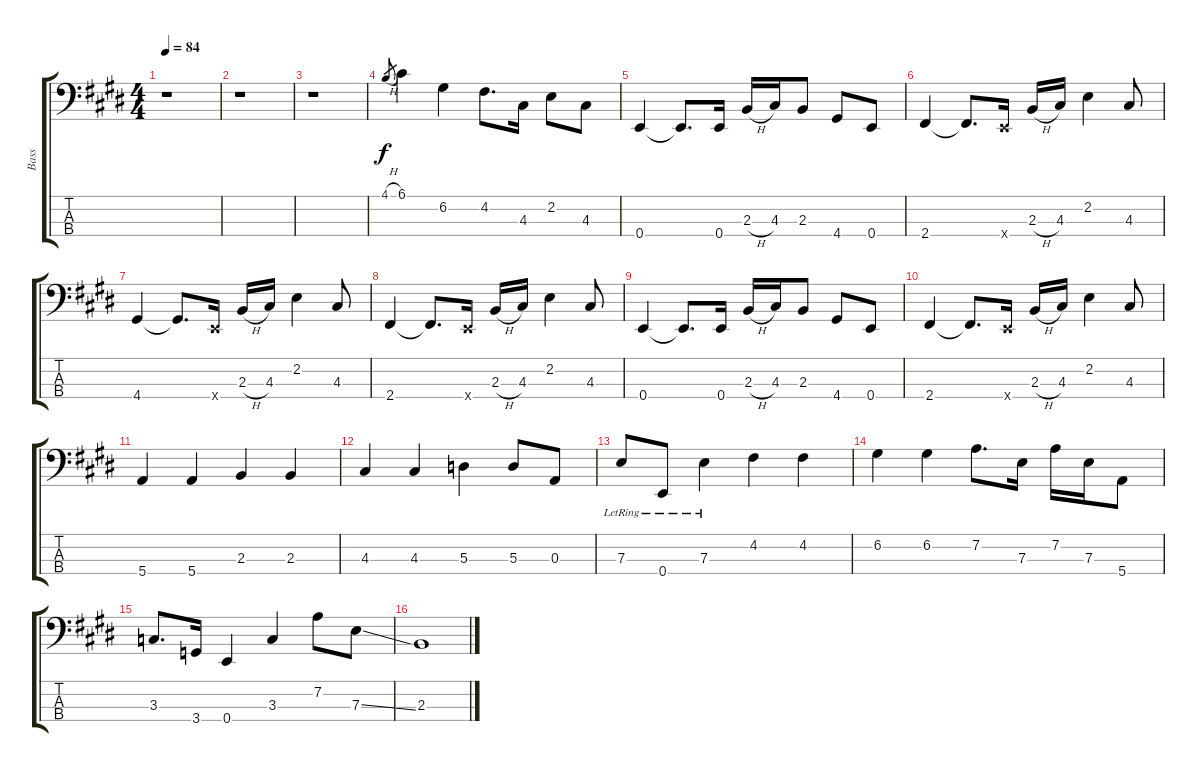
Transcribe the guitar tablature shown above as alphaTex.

\track ("Bass" "Bass") {instrument electricbasspick}
\staff {score tabs}
\tuning (G2 D2 A1 E1) {hide}
\ts (4 4)
\tempo 84
\clef f4
\ks e
r.1{dy f instrument electricbasspick} |
\ks c#minor
r.1 |
r.1 |
4.1{h}.8{gr} 6.1.4 6.2.4 4.2.8{d} 4.3.16 2.2.8 4.3.8 |
\ks e
0.4.4 0.4{t}.8{d} 0.4.16 2.3{h}.16 4.3.16 2.3.8 4.4.8 0.4.8 |
\ks c#minor
2.4.4 2.4{t}.8{d} 0.4{x}.16 2.3{h}.16 4.3.16 2.2.4 4.3.8 |
4.4.4 4.4{t}.8{d} 0.4{x}.16 2.3{h}.16 4.3.16 2.2.4 4.3.8 |
2.4.4 2.4{t}.8{d} 0.4{x}.16 2.3{h}.16 4.3.16 2.2.4 4.3.8 |
\ks e
0.4.4 0.4{t}.8{d} 0.4.16 2.3{h}.16 4.3.16 2.3.8 4.4.8 0.4.8 |
\ks c#minor
2.4.4 2.4{t}.8{d} 0.4{x}.16 2.3{h}.16 4.3.16 2.2.4 4.3.8 |
5.4.4 5.4.4 2.3.4 2.3.4 |
4.3.4 4.3.4 5.3.4 5.3.8 0.3.8 |
\ks e
7.3{lr}.8 0.4{lr}.8 7.3{lr}.4 4.2.4 4.2.4 |
\ks c#minor
6.2.4 6.2.4 7.2.8{d} 7.3.16 7.2.16 7.3.16 5.4.8 |
3.3.8{d} 3.4.16 0.4.4 3.3.4 7.2.8 7.3{ss}.8 |
2.3.1
